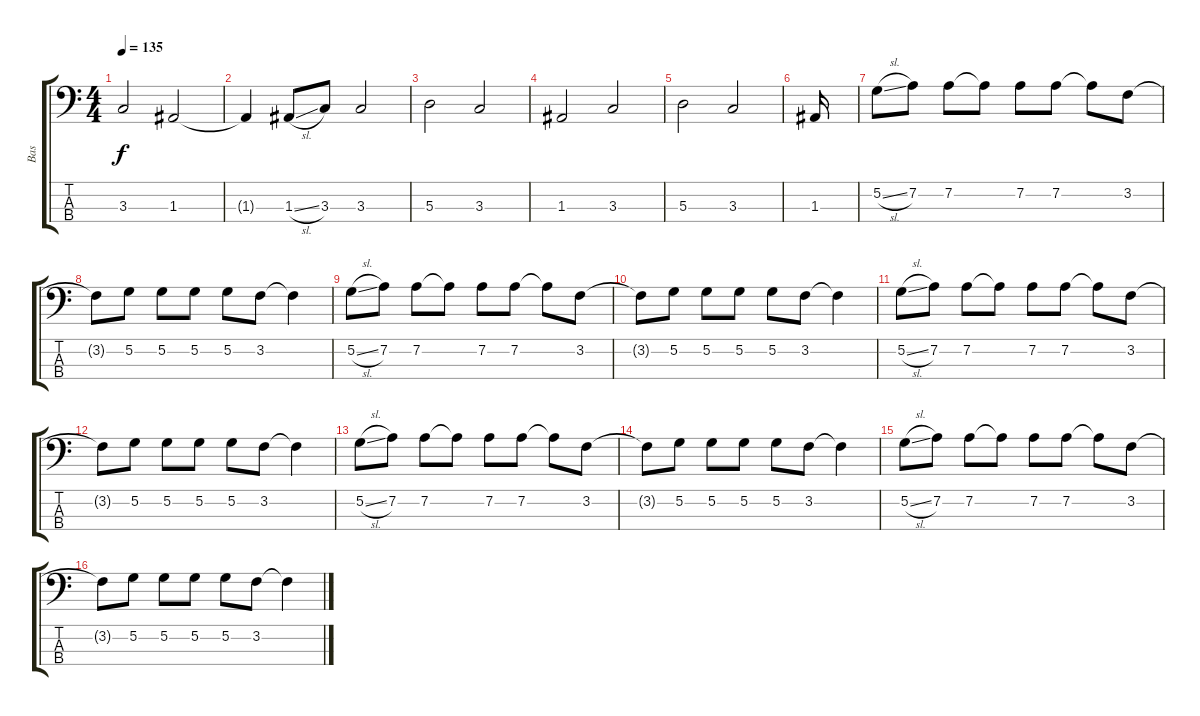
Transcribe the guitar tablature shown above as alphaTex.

\track ("Bas" "Bas") {instrument electricbassfinger}
\staff {score tabs}
\tuning (G2 D2 A1 E1) {hide}
\ts (4 4)
\tempo 135
\clef f4
\ks c
3.3.2{dy f} 1.3.2 |
1.3{t}.4 1.3{sl}.8 3.3.8 3.3.2 |
5.3.2 3.3.2 |
1.3.2 3.3.2 |
5.3.2 3.3.2 |
1.3.16 |
5.2{sl}.8 7.2.8 7.2.8 7.2{t}.8 7.2.8 7.2.8 7.2{t}.8 3.2.8 |
3.2{t}.8 5.2.8 5.2.8 5.2.8 5.2.8 3.2.8 3.2{t}.4 |
5.2{sl}.8 7.2.8 7.2.8 7.2{t}.8 7.2.8 7.2.8 7.2{t}.8 3.2.8 |
3.2{t}.8 5.2.8 5.2.8 5.2.8 5.2.8 3.2.8 3.2{t}.4 |
5.2{sl}.8 7.2.8 7.2.8 7.2{t}.8 7.2.8 7.2.8 7.2{t}.8 3.2.8 |
3.2{t}.8 5.2.8 5.2.8 5.2.8 5.2.8 3.2.8 3.2{t}.4 |
5.2{sl}.8 7.2.8 7.2.8 7.2{t}.8 7.2.8 7.2.8 7.2{t}.8 3.2.8 |
3.2{t}.8 5.2.8 5.2.8 5.2.8 5.2.8 3.2.8 3.2{t}.4 |
5.2{sl}.8 7.2.8 7.2.8 7.2{t}.8 7.2.8 7.2.8 7.2{t}.8 3.2.8 |
3.2{t}.8 5.2.8 5.2.8 5.2.8 5.2.8 3.2.8 3.2{t}.4
